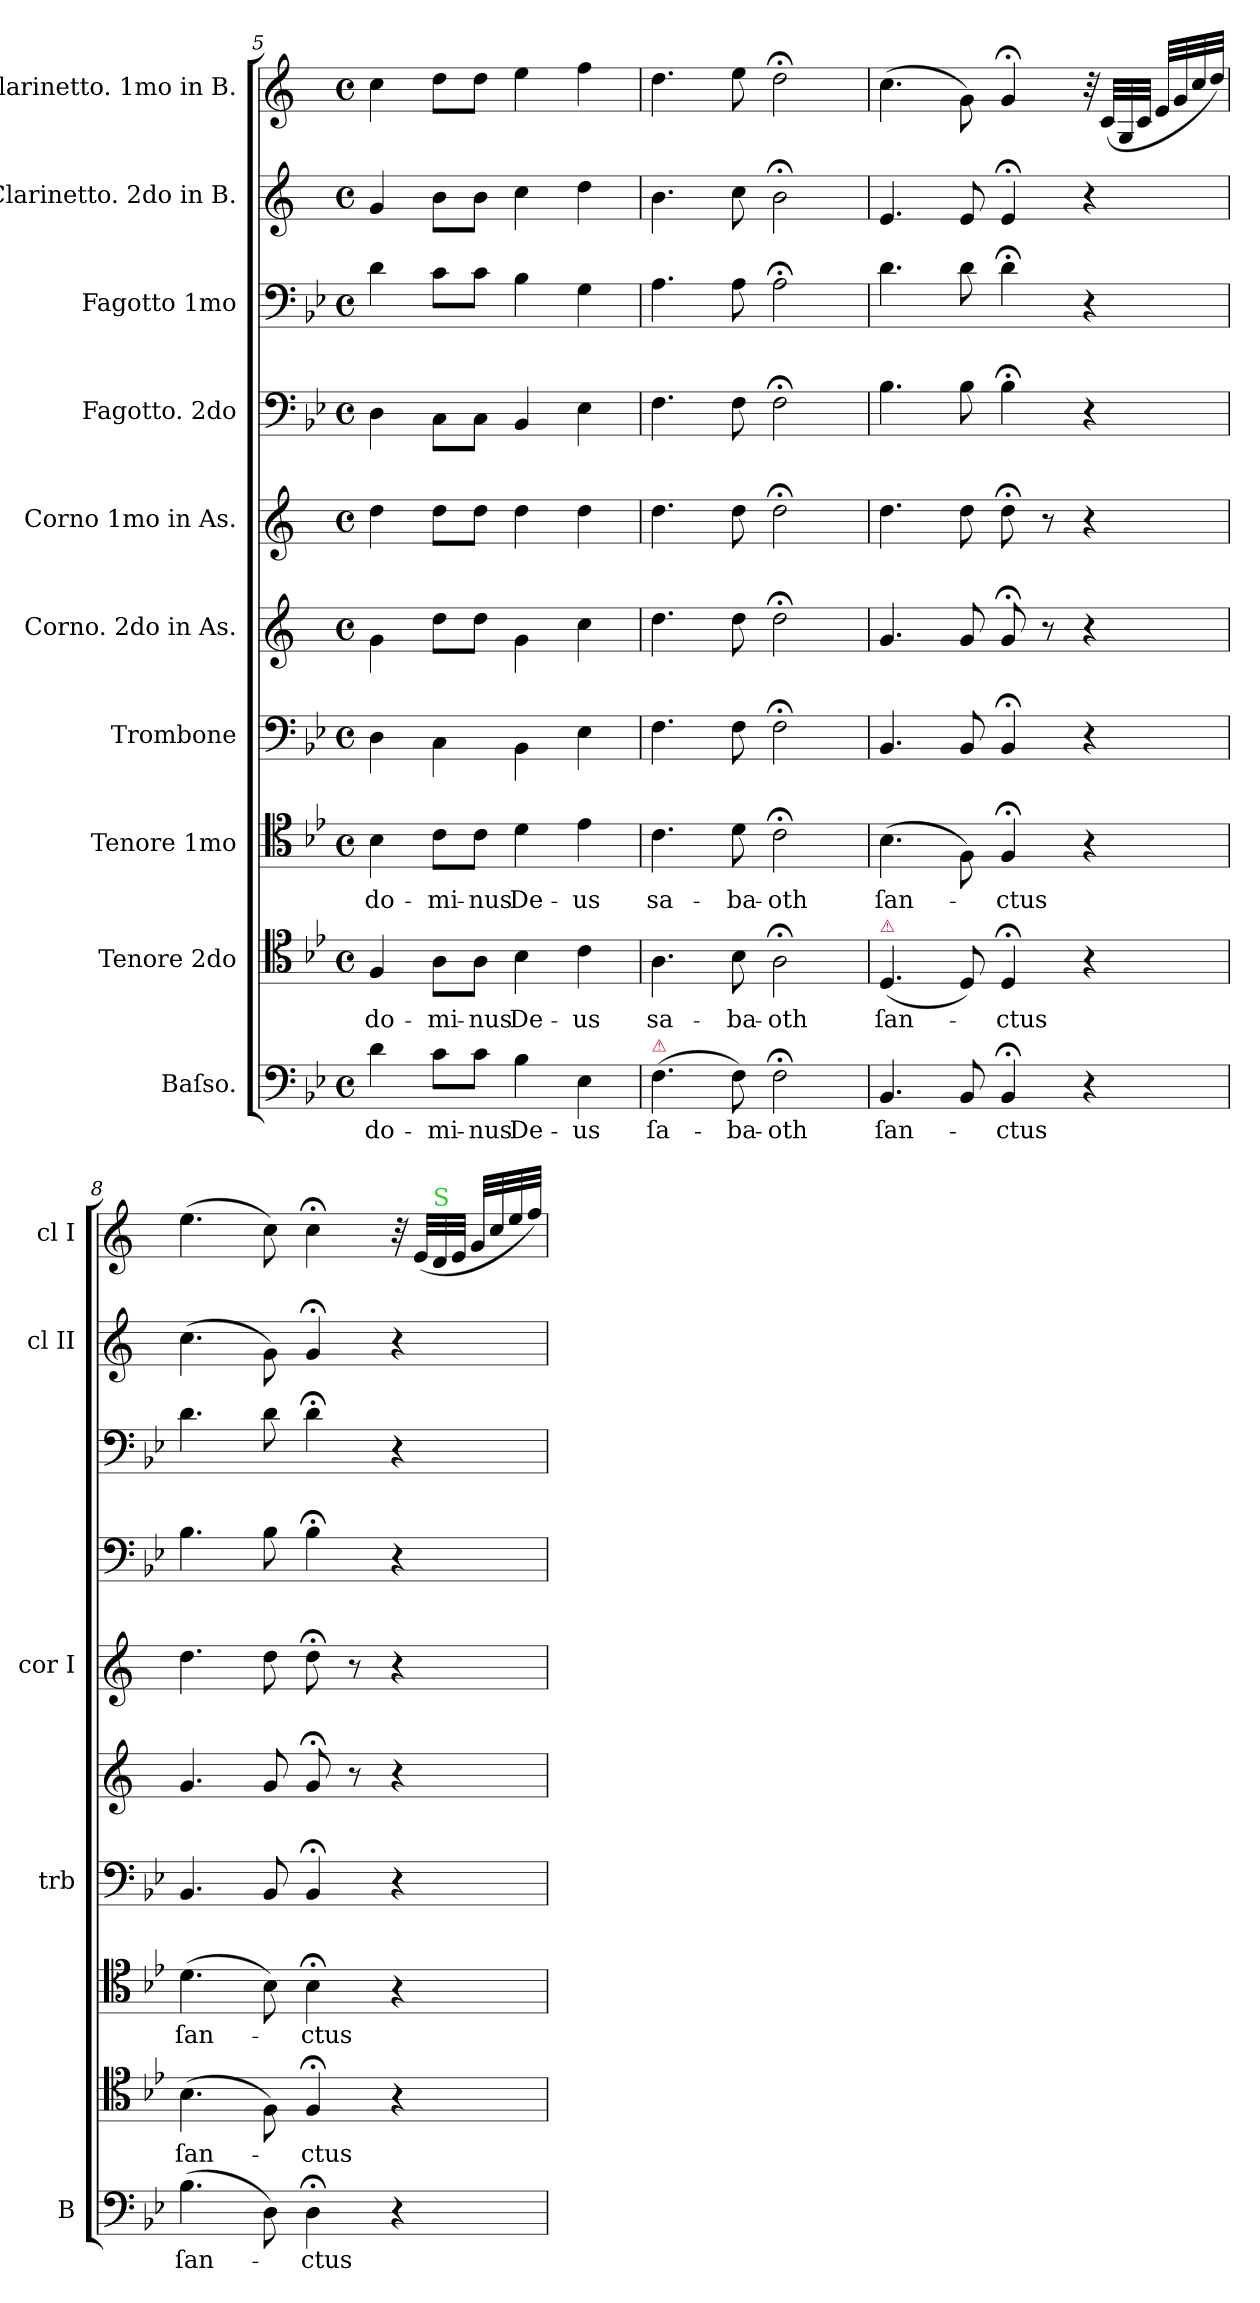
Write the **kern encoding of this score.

**kern	**text	**kern	**text	**kern	**text	**kern	**kern	**kern	**kern	**kern	**kern	**kern
*part10	*part10	*part9	*part9	*part8	*part8	*part7	*part6	*part5	*part4	*part3	*part2	*part1
*staff10	*staff10	*staff9	*staff9	*staff8	*staff8	*staff7	*staff6	*staff5	*staff4	*staff3	*staff2	*staff1
*I"Baſso.	*	*I"Tenore 2do	*	*I"Tenore 1mo	*	*I"Trombone	*I"Corno. 2do in As.	*I"Corno 1mo in As.	*I"Fagotto. 2do	*I"Fagotto 1mo	*I"Clarinetto. 2do in B.	*I"Clarinetto. 1mo in B.
*I'B	*	*	*	*	*	*I'trb	*	*I'cor I	*	*	*I'cl II	*I'cl I
*clefF4	*	*clefC4	*	*clefC4	*	*clefF4	*clefG2	*clefG2	*clefF4	*clefF4	*clefG2	*clefG2
*	*	*	*	*	*	*	*ITrd5c9	*ITrd5c9	*	*	*ITrd1c2	*ITrd1c2
*k[b-e-]	*	*k[b-e-]	*	*k[b-e-]	*	*k[b-e-]	*k[b-e-a-]	*k[b-e-a-]	*k[b-e-]	*k[b-e-]	*k[b-e-]	*k[b-e-]
*M4/4	*	*M4/4	*	*M4/4	*	*M4/4	*M4/4	*M4/4	*M4/4	*M4/4	*M4/4	*M4/4
*met(c)	*	*met(c)	*	*met(c)	*	*met(c)	*met(c)	*met(c)	*met(c)	*met(c)	*met(c)	*met(c)
=5	=5	=5	=5	=5	=5	=5	=5	=5	=5	=5	=5	=5
4d\	do-	4F/	do-	4B-\	do-	4D\	4B-\	4f\	4D\	4d\	4f/	4b-\
8c\L	-mi-	8A\L	-mi-	8c\L	-mi-	4C\	8f\L	8f\L	8C\L	8c\L	8a\L	8cc\L
8c\J	-nus	8A\J	-nus	8c\J	-nus	.	8f\J	8f\J	8C\J	8c\J	8a\J	8cc\J
4B-\	De-	4B-\	De-	4d\	De-	4BB-\	4B-\	4f\	4BB-/	4B-\	4b-\	4dd\
4E-\	-us	4c\	-us	4e-\	-us	4E-\	4e-\	4f\	4E-\	4G\	4cc\	4ee-\
=6	=6	=6	=6	=6	=6	=6	=6	=6	=6	=6	=6	=6
!LO:TX:a:color=crimson:t=⚠	!	!	!	!	!	!	!	!	!	!	!	!
(4.F\	ſa-	4.A\	sa-	4.c\	sa-	4.F\	4.f\	4.f\	4.F\	4.A\	4.a\	4.cc\
8F\)	-ba-	8B-\	-ba-	8d\	-ba-	8F\	8f\	8f\	8F\	8A\	8b-\	8dd\
2F;<\	-oth	2A;<\	-oth	2c;<\	-oth	2F;<\	2f;<\	2f;<\	2F;<\	2A;<\	2a;<\	2cc;<\
=7	=7	=7	=7	=7	=7	=7	=7	=7	=7	=7	=7	=7
!	!	!LO:TX:a:color=crimson:t=⚠	!	!	!	!	!	!	!	!	!	!
4.BB-/	ſan-	(4.D/	ſan-	(4.B-\	ſan-	4.BB-/	4.B-/	4.f\	4.B-\	4.d\	4.d/	(4.b-\
8BB-/	.	8D/)	.	8F\)	.	8BB-/	8B-/	8f\	8B-\	8d\	8d/	8f\)
4BB-;</	-ctus	4D;</	-ctus	4F;</	-ctus	4BB-;</	8B-;</	8f;<\	4B-;<\	4d;<\	4d;</	4f;</
.	.	.	.	.	.	.	8r	8r	.	.	.	.
4r	.	4r	.	4r	.	4r	4r	4r	4r	4r	4r	32r
.	.	.	.	.	.	.	.	.	.	.	.	(32B-/LLL
.	.	.	.	.	.	.	.	.	.	.	.	32F/
.	.	.	.	.	.	.	.	.	.	.	.	32B-/JJJ
.	.	.	.	.	.	.	.	.	.	.	.	32d/LLL
.	.	.	.	.	.	.	.	.	.	.	.	32f/
.	.	.	.	.	.	.	.	.	.	.	.	32b-/
.	.	.	.	.	.	.	.	.	.	.	.	32cc/JJJ)
=8	=8	=8	=8	=8	=8	=8	=8	=8	=8	=8	=8	=8
(4.B-\	ſan-	(4.B-\	ſan-	(4.d\	ſan-	4.BB-/	4.B-/	4.f\	4.B-\	4.d\	(4.b-\	(4.dd\
8D\)	.	8F\)	.	8B-\)	.	8BB-/	8B-/	8f\	8B-\	8d\	8f\)	8b-\)
4D;<\	-ctus	4F;</	-ctus	4B-;<\	-ctus	4BB-;</	8B-;</	8f;<\	4B-;<\	4d;<\	4f;</	4b-;<\
.	.	.	.	.	.	.	8r	8r	.	.	.	.
4r	.	4r	.	4r	.	4r	4r	4r	4r	4r	4r	32r
.	.	.	.	.	.	.	.	.	.	.	.	(32d/LLL
!	!	!	!	!	!	!	!	!	!	!	!	!LO:TX:a:color=limegreen:t=S
.	.	.	.	.	.	.	.	.	.	.	.	32c/
.	.	.	.	.	.	.	.	.	.	.	.	32d/JJJ
.	.	.	.	.	.	.	.	.	.	.	.	32f/LLL
.	.	.	.	.	.	.	.	.	.	.	.	32b-/
.	.	.	.	.	.	.	.	.	.	.	.	32dd/
.	.	.	.	.	.	.	.	.	.	.	.	32ee-/JJJ)
=	=	=	=	=	=	=	=	=	=	=	=	=
*-	*-	*-	*-	*-	*-	*-	*-	*-	*-	*-	*-	*-
